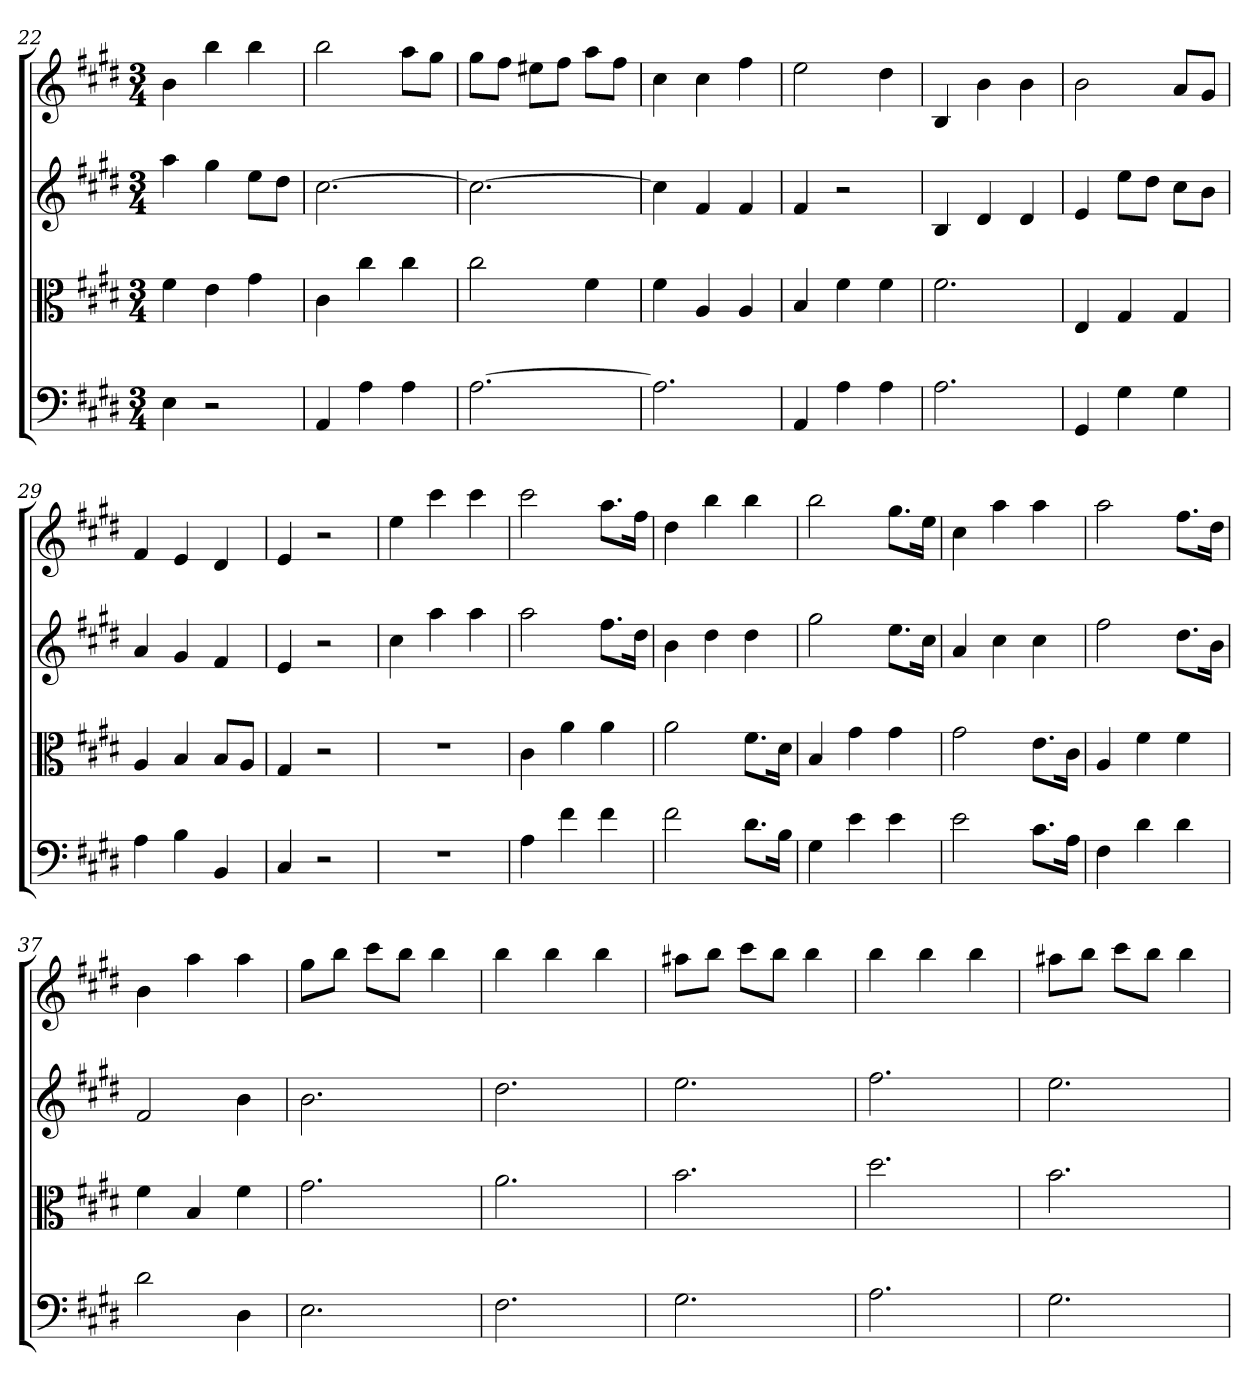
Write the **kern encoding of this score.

**kern	**kern	**kern	**kern
*part4	*part3	*part2	*part1
*staff4	*staff3	*staff2	*staff1
*clefF4	*clefC3	*	*
*k[f#c#g#d#]	*k[f#c#g#d#]	*k[f#c#g#d#]	*k[f#c#g#d#]
*E:	*E:	*E:	*E:
*M3/4	*M3/4	*M3/4	*M3/4
=22	=22	=22	=22
4E	4f#	4aa	4b
2r	4e	4gg#	4bb
.	4g#	8eeL	4bb
.	.	8dd#J	.
=23	=23	=23	=23
4AA	4c#	[2.cc#	2bb
4A	4cc#	.	.
4A	4cc#	.	8aaL
.	.	.	8gg#J
=24	=24	=24	=24
[2.A	2cc#	2.cc#_	8gg#L
.	.	.	8ff#J
.	.	.	8ee#XL
.	.	.	8ff#J
.	4f#	.	8aaL
.	.	.	8ff#J
=25	=25	=25	=25
2.A]	4f#	4cc#]	4cc#
.	4A	4f#	4cc#
.	4A	4f#	4ff#
=26	=26	=26	=26
4AA	4B	4f#	2ee
4A	4f#	2r	.
4A	4f#	.	4dd#
=27	=27	=27	=27
2.A	2.f#	4B	4B
.	.	4d#	4b
.	.	4d#	4b
=28	=28	=28	=28
4GG#	4E	4e	2b
4G#	4G#	8eeL	.
.	.	8dd#J	.
4G#	4G#	8cc#L	8aL
.	.	8bJ	8g#J
=29	=29	=29	=29
4A	4A	4a	4f#
4B	4B	4g#	4e
4BB	8B/L	4f#	4d#
.	8A/J	.	.
=30	=30	=30	=30
4C#	4G#	4e	4e
2r	2r	2r	2r
=31	=31	=31	=31
2.r	2.r	4cc#	4ee
.	.	4aa	4ccc#
.	.	4aa	4ccc#
=32	=32	=32	=32
4A	4c#	2aa	2ccc#
4f#	4a	.	.
4f#	4a	8.ff#L	8.aaL
.	.	16dd#Jk	16ff#Jk
=33	=33	=33	=33
2f#	2a	4b	4dd#
.	.	4dd#	4bb
8.d#\L	8.f#\L	4dd#	4bb
16B\Jk	16d#\Jk	.	.
=34	=34	=34	=34
4G#	4B	2gg#	2bb
4e	4g#	.	.
4e	4g#	8.eeL	8.gg#L
.	.	16cc#Jk	16eeJk
=35	=35	=35	=35
2e	2g#	4a	4cc#
.	.	4cc#	4aa
8.c#\L	8.e\L	4cc#	4aa
16A\Jk	16c#\Jk	.	.
=36	=36	=36	=36
4F#	4A	2ff#	2aa
4d#	4f#	.	.
4d#	4f#	8.dd#L	8.ff#L
.	.	16bJk	16dd#Jk
=37	=37	=37	=37
2d#	4f#	2f#	4b
.	4B	.	4aa
4D#	4f#	4b	4aa
=38	=38	=38	=38
2.E	2.g#	2.b	8gg#L
.	.	.	8bbJ
.	.	.	8ccc#L
.	.	.	8bbJ
.	.	.	4bb
=39	=39	=39	=39
2.F#	2.a	2.dd#	4bb
.	.	.	4bb
.	.	.	4bb
=40	=40	=40	=40
2.G#	2.b	2.ee	8aa#XL
.	.	.	8bbJ
.	.	.	8ccc#L
.	.	.	8bbJ
.	.	.	4bb
=41	=41	=41	=41
2.A	2.dd#	2.ff#	4bb
.	.	.	4bb
.	.	.	4bb
=42	=42	=42	=42
2.G#	2.b	2.ee	8aa#XL
.	.	.	8bbJ
.	.	.	8ccc#L
.	.	.	8bbJ
.	.	.	4bb
=	=	=	=
*-	*-	*-	*-
